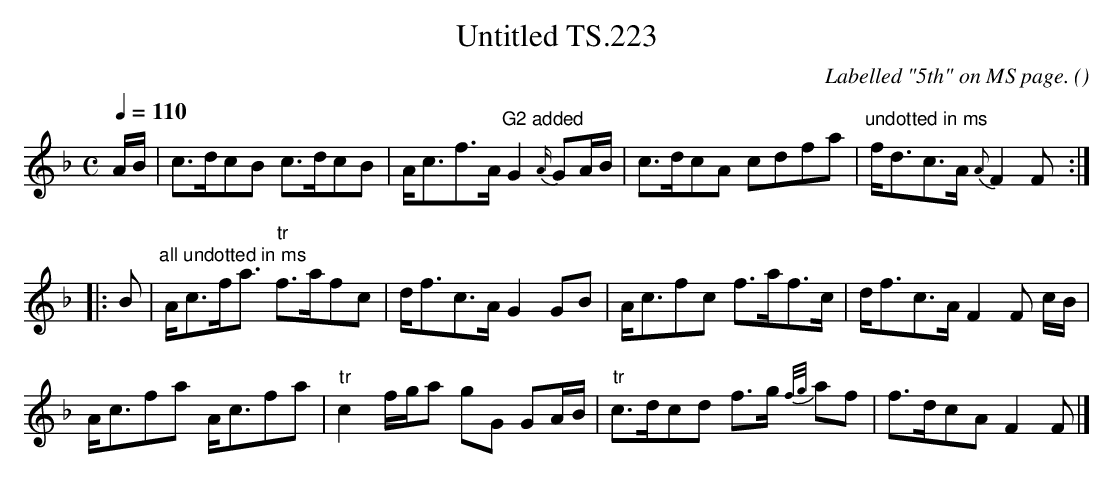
X:1
T:Untitled TS.223
M:C
L:1/8
Q:1/4=110
C:Labelled "5th" on MS page.
O:
K:F
A/B/|c>dcB c>dcB|A<cf>A "G2 added"G2{A/}GA/B/|c>dcA cdfa|"undotted in ms"f<dc>A {A}F2F:|
|:B|"all undotted in ms"A<cf<a "tr"f>afc|d<fc>A G2GB|A<cfc f>af>c|d<fc>AF2F c/B/|
A<cfa A<cfa|"tr"c2f/g/a gG GA/B/|"tr"c>dcd f>g {f/g/}af|f>dcAF2F|]
